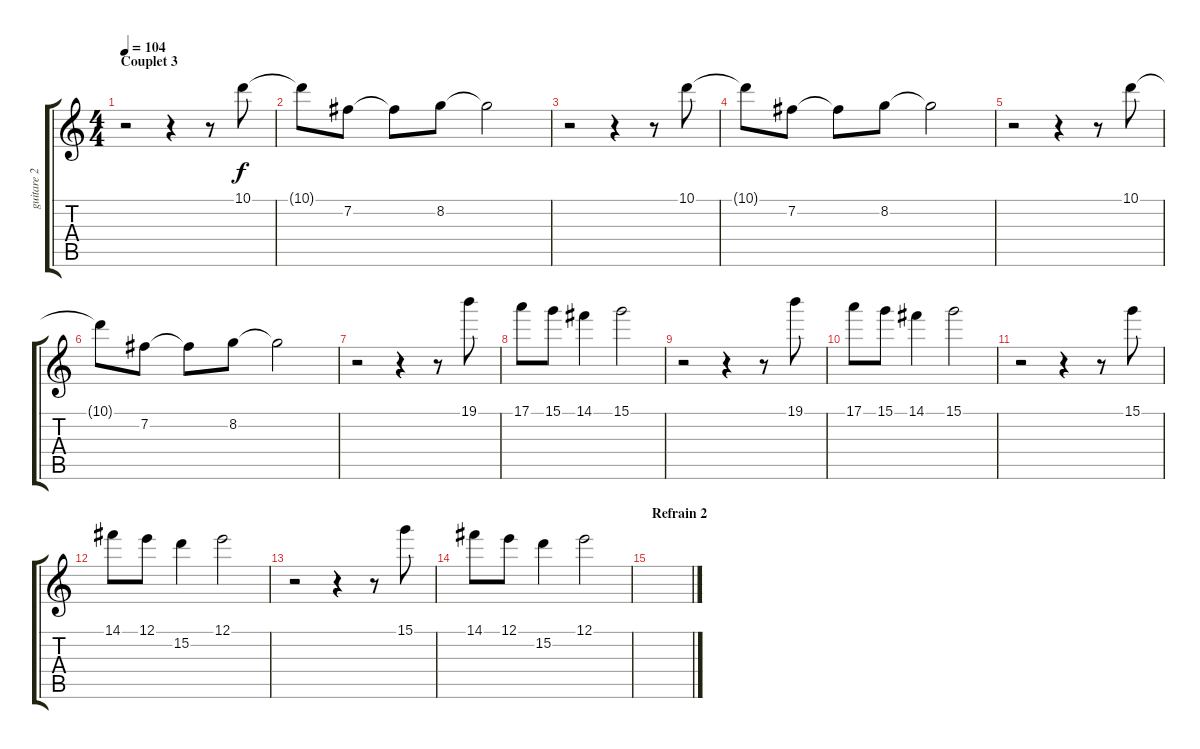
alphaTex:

\track ("guitare 2" "guitare 2") {instrument electricguitarclean}
\staff {score tabs}
\tuning (E4 B3 G3 D3 A2 E2) {hide}
\ts (4 4)
\section ("" "Couplet 3")
\tempo 104
\clef g2
\ks c
r.2{dy f} r.4 r.8 10.1.8 |
10.1{t}.8 7.2.8 7.2{t}.8 8.2.8 8.2{t}.2 |
r.2 r.4 r.8 10.1.8 |
10.1{t}.8 7.2.8 7.2{t}.8 8.2.8 8.2{t}.2 |
r.2 r.4 r.8 10.1.8 |
10.1{t}.8 7.2.8 7.2{t}.8 8.2.8 8.2{t}.2 |
r.2 r.4 r.8 19.1.8 |
17.1.8 15.1.8 14.1.4 15.1.2 |
r.2 r.4 r.8 19.1.8 |
17.1.8 15.1.8 14.1.4 15.1.2 |
r.2 r.4 r.8 15.1.8 |
14.1.8 12.1.8 15.2.4 12.1.2 |
r.2 r.4 r.8 15.1.8 |
14.1.8 12.1.8 15.2.4 12.1.2 |
\section ("" "Refrain 2")
